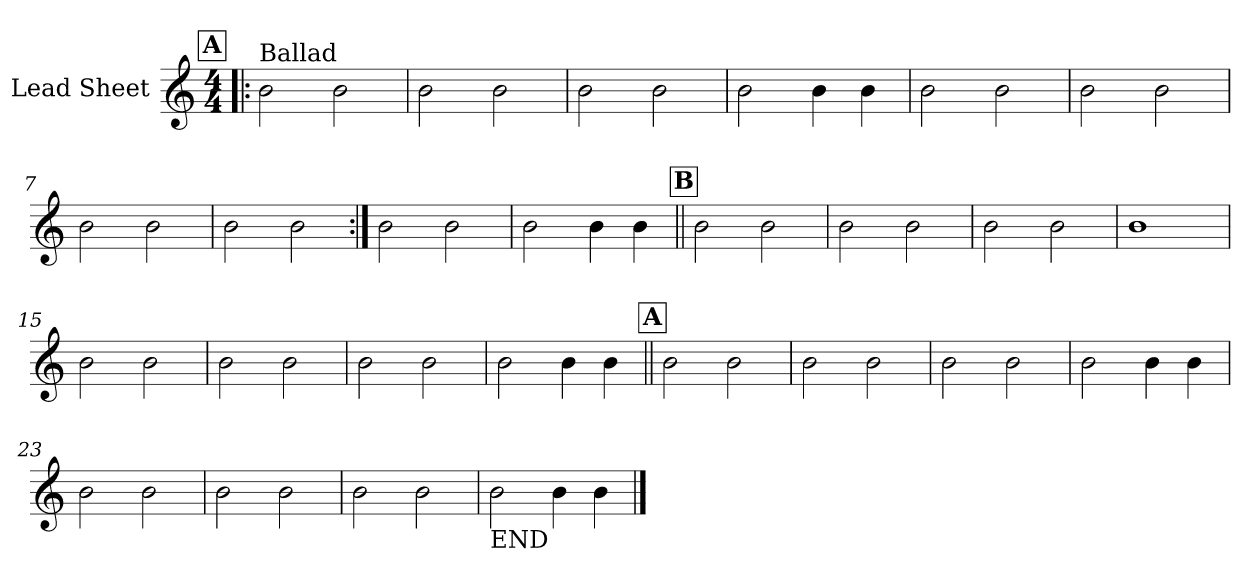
**kern
*part1
*staff1
*I"Lead Sheet
*clefG2
*k[]
*M4/4
!!LO:REH:place=s1:a:fs=14:t=A
=1!|:
!LO:TX:a:t=Ballad
2b\
2b\
=2
2b\
2b\
=3
2b\
2b\
=4
2b\
4b\
4b\
!!LO:LB:g=z
=5
2b\
2b\
=6
2b\
2b\
=7
2b\
2b\
=8
2b\
2b\
!!LO:LB:g=z
=9:|!
2b\
2b\
=10
2b\
4b\
4b\
!!LO:LB:g=z
!!LO:REH:place=s1:a:fs=14:t=B
=11||
2b\
2b\
=12
2b\
2b\
=13
2b\
2b\
=14
1b
!!LO:LB:g=z
=15
2b\
2b\
=16
2b\
2b\
=17
2b\
2b\
=18
2b\
4b\
4b\
!!LO:LB:g=z
!!LO:REH:place=s1:a:fs=14:t=A
=19||
2b\
2b\
=20
2b\
2b\
=21
2b\
2b\
=22
2b\
4b\
4b\
!!LO:LB:g=z
=23
2b\
2b\
=24
2b\
2b\
=25
2b\
2b\
=26
!LO:TX:b:t=END
2b\
4b\
4b\
==
*-
